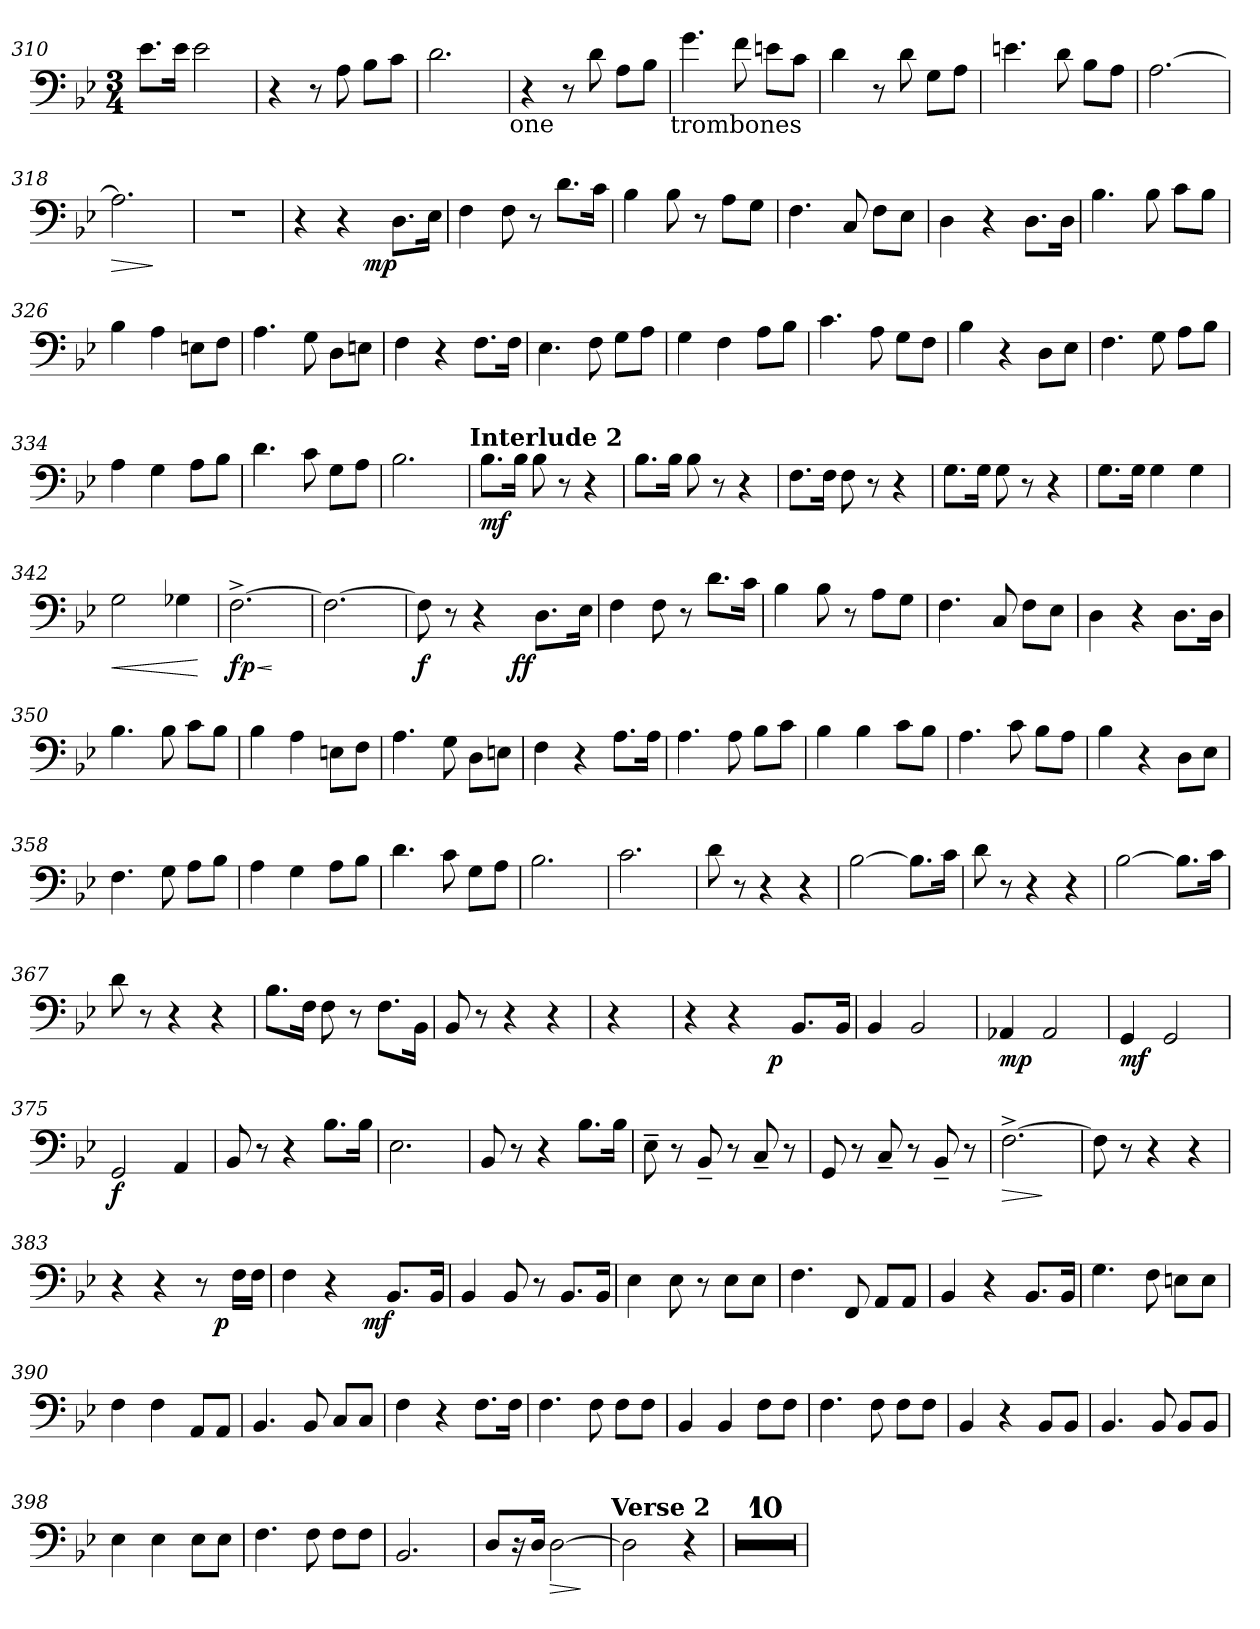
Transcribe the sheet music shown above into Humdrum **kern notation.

**kern	**dynam
*part1	*part1
*staff1	*staff1
*clefF4	*
*k[b-e-]	*
*B-:	*
*M3/4	*
=310	=310
8.e-\L	.
16e-\Jk	.
2e-\	.
=311	=311
4r	.
8r	.
8A\	.
8B-\L	.
8c\J	.
!!LO:PB:g=z
=312	=312
2.d\	.
!LO:TX:b:t=one	!
=313	=313
4r	.
8r	.
8d\	.
8A\L	.
8B-\J	.
!LO:TX:b:t=trombones	!
=314	=314
4.g\	.
8f\	.
8en\L	.
8c\J	.
=315	=315
4d\	.
8r	.
8d\	.
8G\L	.
8A\J	.
=316	=316
4.en\	.
8d\	.
8B-\L	.
8A\J	.
=317	=317
[>2.A\	.
=318	=318
!	!LO:HP:b
2.A\]	>
.	]
=319	=319
!LO:N:vis=1	!
2.r	.
!!LO:LB:g=z
=320	=320
*^	*
4r	4.ryy	.
4r	.	.
!	!	!LO:DY:b
.	4.ryy	mp
8.D\L	.	.
16E-\Jk	.	.
=321	=321	=321
!LO:TX:a:B:t=Verse 4	!	!
*v	*v	*
4F\	.
8F\	.
8r	.
8.d\L	.
16c\Jk	.
=322	=322
4B-\	.
8B-\	.
8r	.
8A\L	.
8G\J	.
=323	=323
4.F\	.
8C/	.
8F\L	.
8E-\J	.
=324	=324
4D\	.
4r	.
8.D\L	.
16D\Jk	.
=325	=325
4.B-\	.
8B-\	.
8c\L	.
8B-\J	.
=326	=326
4B-\	.
4A\	.
8En\L	.
8F\J	.
!!LO:LB:g=z
=327	=327
4.A\	.
8G\	.
8D\L	.
8En\J	.
=328	=328
4F\	.
4r	.
8.F\L	.
16F\Jk	.
=329	=329
4.E-\	.
8F\	.
8G\L	.
8A\J	.
=330	=330
4G\	.
4F\	.
8A\L	.
8B-\J	.
=331	=331
4.c\	.
8A\	.
8G\L	.
8F\J	.
=332	=332
4B-\	.
4r	.
8D\L	.
8E-\J	.
=333	=333
4.F\	.
8G\	.
8A\L	.
8B-\J	.
!!LO:LB:g=z
=334	=334
4A\	.
4G\	.
8A\L	.
8B-\J	.
=335	=335
4.d\	.
8c\	.
8G\L	.
8A\J	.
=336	=336
2.B-\	.
!LO:TX:a:B:t=Interlude 2	!
=337	=337
!	!LO:DY:b
8.B-\L	mf
16B-\Jk	.
8B-\	.
8r	.
4r	.
=338	=338
8.B-\L	.
16B-\Jk	.
8B-\	.
8r	.
4r	.
=339	=339
8.F\L	.
16F\Jk	.
8F\	.
8r	.
4r	.
=340	=340
8.G\L	.
16G\Jk	.
8G\	.
8r	.
4r	.
!!LO:LB:g=z
=341	=341
8.G\L	.
16G\Jk	.
4G\	.
4G\	.
=342	=342
!	!LO:HP:b
2G\	<
4G-X\	.
.	[
=343	=343
!	!LO:HP:b
!	!LO:DY:n=1:b
[>2.F^>\	< fp
.	[
=344	=344
2.F\_	.
=345	=345
!	!LO:DY:b
*^	*
8F\]	4ryy	f
8r	.	.
4r	8ryy	.
.	32ryy	.
!	!	!LO:DY:b
.	4ryy	ff
8.D\L	.	.
.	16.ryy	.
16E-\Jk	.	.
=346	=346	=346
!LO:TX:a:B:t=Verse 5	!	!
*v	*v	*
4F\	.
8F\	.
8r	.
8.d\L	.
16c\Jk	.
=347	=347
4B-\	.
8B-\	.
8r	.
8A\L	.
8G\J	.
=348	=348
4.F\	.
8C/	.
8F\L	.
8E-\J	.
!!LO:LB:g=z
=349	=349
4D\	.
4r	.
8.D\L	.
16D\Jk	.
=350	=350
4.B-\	.
8B-\	.
8c\L	.
8B-\J	.
=351	=351
4B-\	.
4A\	.
8En\L	.
8F\J	.
=352	=352
4.A\	.
8G\	.
8D\L	.
8En\J	.
=353	=353
4F\	.
4r	.
8.A\L	.
16A\Jk	.
=354	=354
4.A\	.
8A\	.
8B-\L	.
8c\J	.
=355	=355
4B-\	.
4B-\	.
8c\L	.
8B-\J	.
!!LO:LB:g=z
=356	=356
4.A\	.
8c\	.
8B-\L	.
8A\J	.
=357	=357
4B-\	.
4r	.
8D\L	.
8E-\J	.
=358	=358
4.F\	.
8G\	.
8A\L	.
8B-\J	.
=359	=359
4A\	.
4G\	.
8A\L	.
8B-\J	.
=360	=360
4.d\	.
8c\	.
8G\L	.
8A\J	.
=361	=361
2.B-\	.
=362	=362
2.c\	.
=363	=363
8d\	.
8r	.
4r	.
4r	.
!!LO:LB:g=z
=364	=364
[>2B-\	.
8.B-\L]	.
16c\Jk	.
=365	=365
8d\	.
8r	.
4r	.
4r	.
=366	=366
[>2B-\	.
8.B-\L]	.
16c\Jk	.
=367	=367
8d\	.
8r	.
4r	.
4r	.
=368	=368
8.B-\L	.
16F\Jk	.
8F\	.
8r	.
8.F\L	.
16BB-\Jk	.
=369	=369
8BB-/	.
8r	.
4r	.
4r	.
!!LO:PB:g=z
=370!	=370!
4r	.
=371	=371
*^	*
4r	4ryy	.
4r	8ryy	.
.	32ryy	.
!	!	!LO:DY:b
.	4ryy	p
8.BB-/L	.	.
.	16.ryy	.
16BB-/Jk	.	.
*v	*v	*
=372	=372
4BB-/	.
2BB-/	.
=373	=373
!	!LO:DY:b
4AA-X/	mp
2AA-/	.
=374	=374
!	!LO:DY:b
4GG/	mf
2GG/	.
=375	=375
!	!LO:DY:b
2GG/	f
4AA/	.
=376	=376
8BB-/	.
8r	.
4r	.
8.B-\L	.
16B-\Jk	.
=377	=377
2.E-\	.
!!LO:LB:g=z
=378	=378
8BB-/	.
8r	.
4r	.
8.B-\L	.
16B-\Jk	.
=379	=379
8E-~>\	.
8r	.
8BB-~</	.
8r	.
8C~</	.
8r	.
=380	=380
8GG/	.
8r	.
8C~</	.
8r	.
8BB-~</	.
8r	.
=381	=381
!	!LO:HP:b
[>2.F^>\	>
.	]
=382	=382
8F\]	.
8r	.
4r	.
4r	.
=383	=383
*^	*
4r	2ryy	.
4r	.	.
8r	16ryy	.
!	!	!LO:DY:b
.	8.ryy	p
16F\LL	.	.
16F\JJ	.	.
=384	=384	=384
4F\	4ryy	.
4r	8ryy	.
.	32ryy	.
!	!	!LO:DY:b
.	4ryy	mf
8.BB-/L	.	.
.	16.ryy	.
16BB-/Jk	.	.
!!LO:LB:g=z	!!
=385	=385	=385
!LO:TX:a:B:t=Verse 1	!	!
*v	*v	*
4BB-/	.
8BB-/	.
8r	.
8.BB-/L	.
16BB-/Jk	.
=386	=386
4E-\	.
8E-\	.
8r	.
8E-\L	.
8E-\J	.
=387	=387
4.F\	.
8FF/	.
8AA/L	.
8AA/J	.
=388	=388
4BB-/	.
4r	.
8.BB-/L	.
16BB-/Jk	.
=389	=389
4.G\	.
8F\	.
8En\L	.
8E\J	.
=390	=390
4F\	.
4F\	.
8AA/L	.
8AA/J	.
=391	=391
4.BB-/	.
8BB-/	.
8C/L	.
8C/J	.
!!LO:LB:g=z
=392	=392
4F\	.
4r	.
8.F\L	.
16F\Jk	.
=393	=393
4.F\	.
8F\	.
8F\L	.
8F\J	.
=394	=394
4BB-/	.
4BB-/	.
8F\L	.
8F\J	.
=395	=395
4.F\	.
8F\	.
8F\L	.
8F\J	.
=396	=396
4BB-/	.
4r	.
8BB-/L	.
8BB-/J	.
=397	=397
4.BB-/	.
8BB-/	.
8BB-/L	.
8BB-/J	.
=398	=398
4E-\	.
4E-\	.
8E-\L	.
8E-\J	.
!!LO:LB:g=z
=399	=399
4.F\	.
8F\	.
8F\L	.
8F\J	.
=400	=400
2.BB-/	.
=401	=401
8D/L	.
16rC	.
16D/Jk	.
!	!LO:HP:b
[>2D\	>
.	]
!LO:TX:a:B:t=Verse 2	!
=402	=402
2D\]	.
4r	.
=403	=403
2.r	.
=404	=404
2.r	.
=405	=405
2.r	.
=406	=406
2.r	.
=407	=407
2.r	.
=408	=408
2.r	.
=409	=409
2.r	.
=410	=410
2.r	.
=411	=411
2.r	.
=412	=412
2.r	.
=	=
*-	*-
